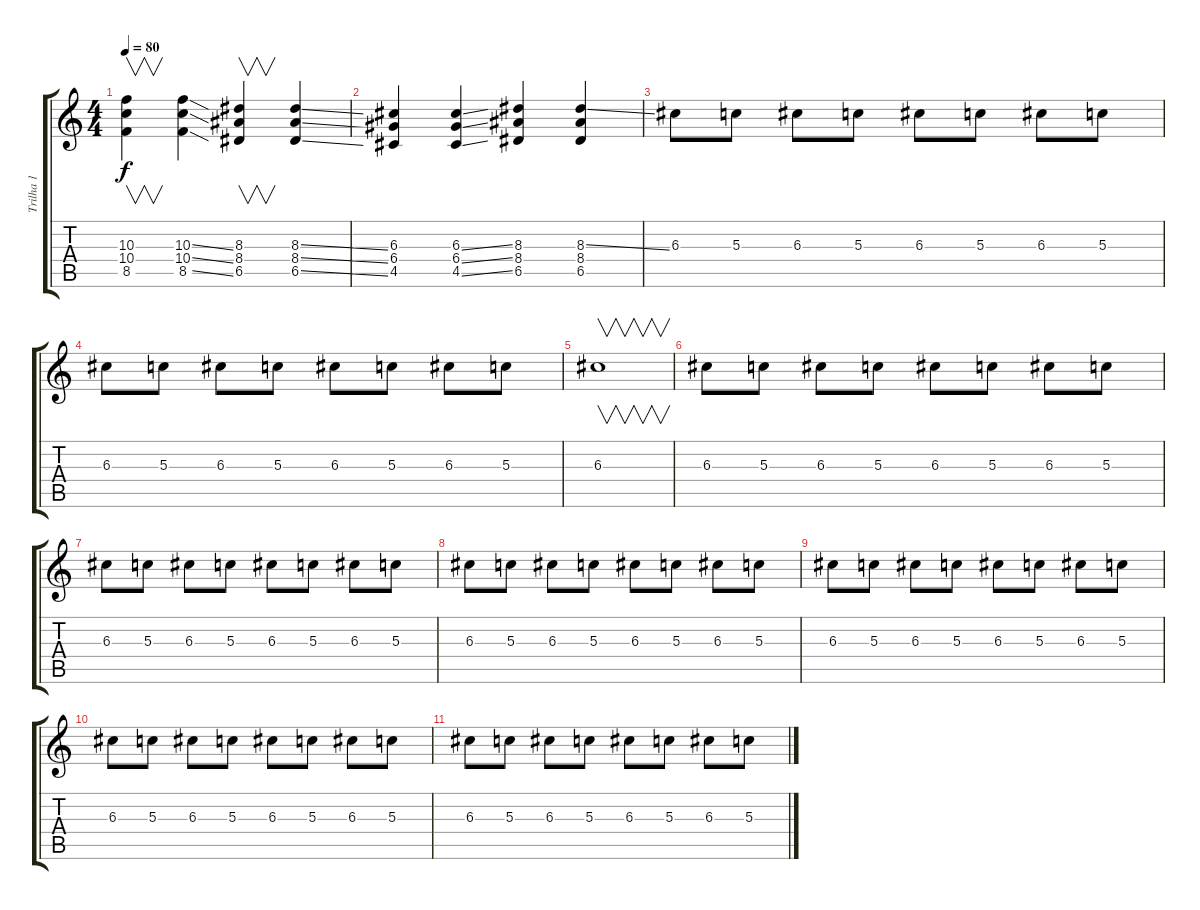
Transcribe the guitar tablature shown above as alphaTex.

\track ("Trilha 1" "Trilha 1") {instrument overdrivenguitar}
\staff {score tabs}
\tuning (E4 B3 G3 D3 A2 E2) {hide}
\ts (4 4)
\tempo 80
\clef g2
\ks c
(10.3 10.4 8.5).4{v dy f volume 9} (10.3{ss} 10.4{ss} 8.5{ss}).4 (8.3 8.4 6.5).4{v} (8.3{ss} 8.4{ss} 6.5{ss}).4 |
(6.3 6.4 4.5).4 (6.3{ss} 6.4{ss} 4.5{ss}).4 (8.3 8.4 6.5).4 (8.3{ss} 8.4 6.5).4 |
6.3.8{volume 16} 5.3.8 6.3.8 5.3.8 6.3.8 5.3.8 6.3.8 5.3.8 |
6.3.8{volume 16} 5.3.8 6.3.8 5.3.8 6.3.8 5.3.8 6.3.8 5.3.8 |
6.3.1{v} |
6.3.8 5.3.8 6.3.8 5.3.8 6.3.8 5.3.8 6.3.8 5.3.8 |
6.3.8{volume 11} 5.3.8 6.3.8 5.3.8 6.3.8 5.3.8 6.3.8 5.3.8 |
6.3.8{volume 8} 5.3.8 6.3.8 5.3.8 6.3.8 5.3.8 6.3.8 5.3.8 |
6.3.8{volume 5} 5.3.8 6.3.8 5.3.8 6.3.8 5.3.8 6.3.8 5.3.8 |
6.3.8{volume 3} 5.3.8 6.3.8 5.3.8 6.3.8 5.3.8 6.3.8 5.3.8 |
6.3.8{volume 0} 5.3.8 6.3.8 5.3.8 6.3.8 5.3.8 6.3.8 5.3.8
